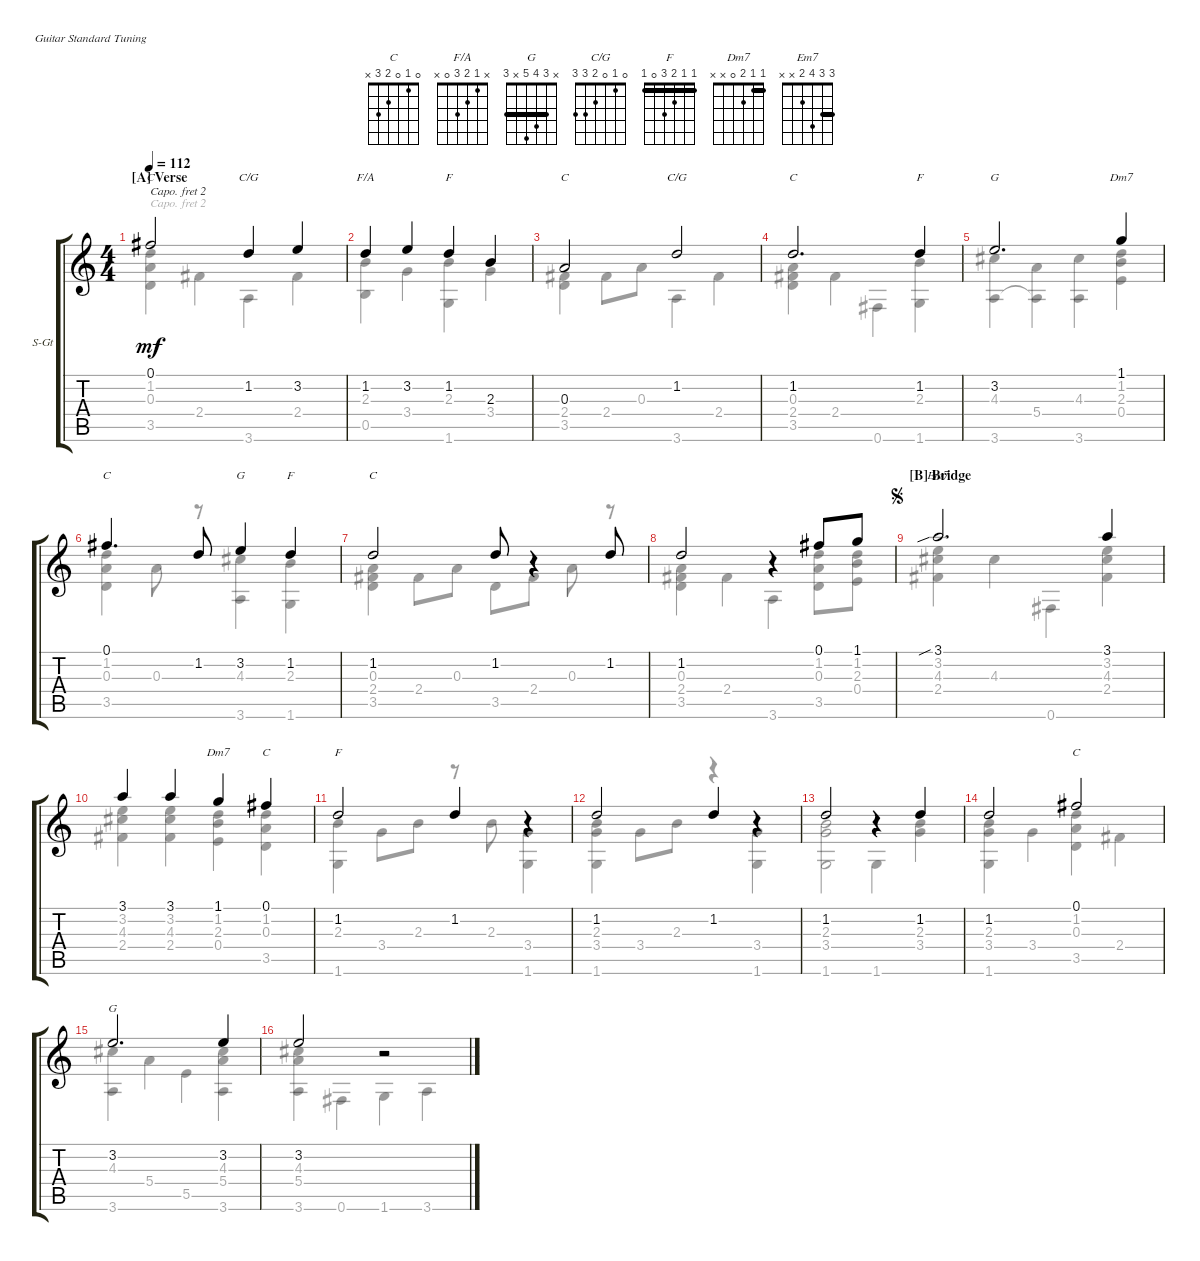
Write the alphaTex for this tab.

\defaultSystemsLayout 4
\bracketExtendMode groupsimilarinstruments
\firstSystemTrackNameOrientation horizontal
\otherSystemsTrackNameOrientation horizontal
\track ("Steel Guitar" "S-Gt") {instrument acousticguitarsteel}
\staff {score tabs}
\capo 2
\tuning (E4 B3 G3 D3 A2 E2)
\chord ("C" 0 1 0 2 3 x)
\chord ("F/A" x 1 2 3 0 x)
\chord ("G" x 3 4 5 x 3) {barre 3}
\chord ("C/G" 0 1 0 2 3 3)
\chord ("F" 1 1 2 3 0 1) {barre 1}
\chord ("Dm7" 1 1 2 0 x x) {barre 1}
\chord ("Em7" 3 3 4 2 x x) {barre 3}
\voice
\ts (4 4)
\section ("A" "Verse")
\tempo 112
\clef g2
\ks c
0.1.2{ch "C" dy mf} 1.2.4{ch "C/G"} 3.2.4 |
1.2.4{ch "F/A"} 3.2.4 1.2.4{ch "F"} 2.3.4 |
0.3.2{ch "C"} 1.2.2{ch "C/G"} |
1.2.2{d ch "C"} 1.2.4{ch "F"} |
3.2.2{d ch "G"} 1.1.4{ch "Dm7"} |
0.1.4{d ch "C"} 1.2.8 3.2.4{ch "G"} 1.2.4{ch "F"} |
1.2.2{ch "C"} 1.2.8 r.4 1.2.8 |
1.2.2 r.4 0.1.8 1.1.8 |
\section ("B" "Bridge")
\jump segno
3.1{sib}.2{d ch "Em7"} 3.1.4 |
3.1.4 3.1.4 1.1.4{ch "Dm7"} 0.1.4{ch "C"} |
1.2.2{ch "F"} 1.2.4 r.4 |
1.2.2 1.2.4 r.4 |
1.2.2 r.4 1.2.4 |
1.2.2 0.1.2{ch "C"} |
3.2.2{d ch "G"} 3.2.4 |
3.2.2 r.2
\voice
\clef g2
\ottava regular
\simile none
\ks c
(3.5 0.3 1.2).4{dy mf} 2.4.4 3.6.4 2.4.4 |
(0.5 2.3).4 3.4.4 (1.6 2.3).4 3.4.4 |
(2.4 3.5).4 2.4.8 0.3.8 3.6.4 2.4.4 |
(3.5 0.3 2.4).4 2.4.4 0.6.4 (1.6 2.3).4 |
(3.6 4.3).4 (3.6{t} 5.4).4 (3.6 4.3).4 (0.4 2.3 1.2).4 |
(3.5 0.3 1.2).4 0.3.8 r.8 (3.6 4.3).4 (1.6 2.3).4 |
(3.5 0.3 2.4).4 2.4.8 0.3.8 3.5.8 2.4.8 0.3.8 r.8 |
(3.5 0.3 2.4).4 2.4.4 3.6.4 (3.5 0.3 1.2).8 (1.2 2.3 0.4).8 |
(3.2 4.3 2.4).4 4.3.4 0.6.4 (2.4 3.2 4.3).4 |
(2.4 3.2 4.3).4 (2.4 3.2 4.3).4 (1.2 2.3 0.4).4 (3.5 1.2 0.3).4 |
(1.6 2.3).4 3.4.8 2.3.8 r.8 2.3.8 (3.4 1.6).4 |
(1.6 2.3 3.4).4 3.4.8 2.3.8 r.4 (3.4 1.6).4 |
(1.6 2.3 3.4).2 1.6.4 (2.3 3.4).4 |
(1.6 3.4 2.3).4 3.4.4 (3.5 1.2 0.3).4 2.4.4 |
(3.6 4.3).4 5.4.4 5.5.4 (3.6 4.3 5.4).4 |
(3.6 4.3 5.4).4 0.6.4 1.6.4 3.6.4
